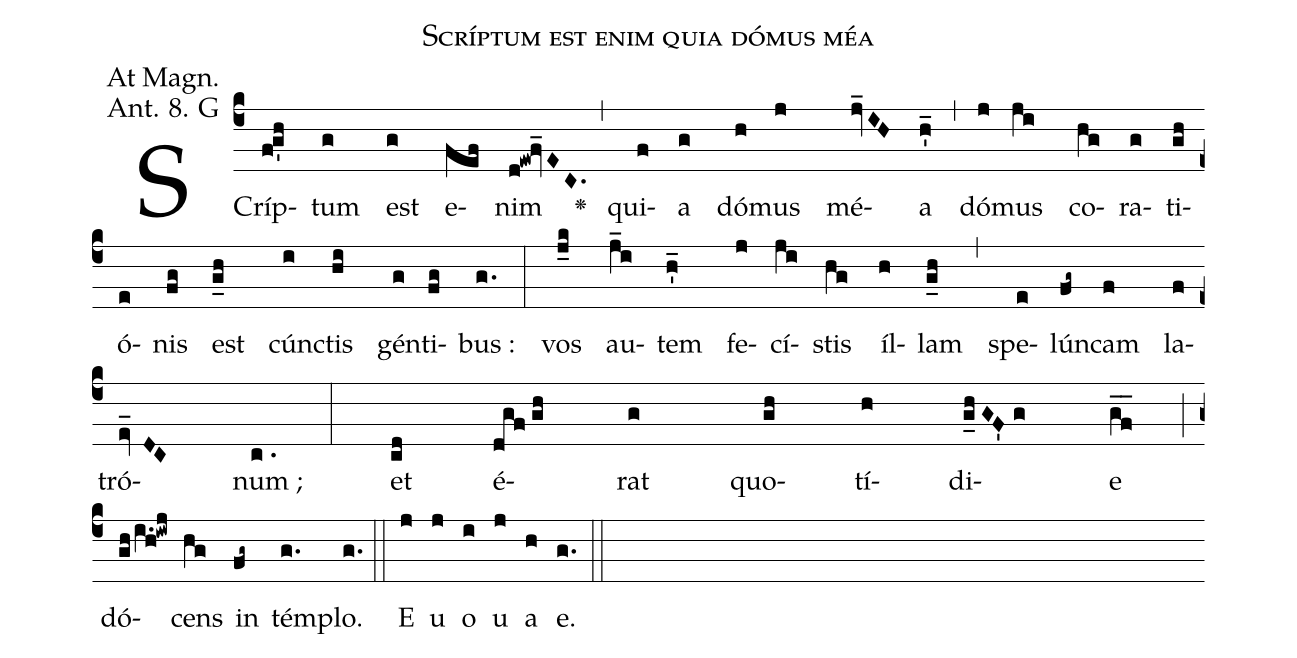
name: Scríptum est enim quia dómus méa;
office-part: Magnificat Antiphon;
mode: 8G;
annotation: At Magn.;
annotation: Ant. 8. G;
%%
% The syntax in this part is called gabc. Please refer to http://home.gna.org/gregorio/gabc/#basis

(c4)SCríp(f!g'h)tum(g) est(g) e(fef)nim(d!ew!fv_EC.) <v>\greheightstar</v>(,) qui(f)a(g) dó(h)mus(j) mé(jv_IH)a(h'_) (,) dó(j)mus(ji) co(hg)ra(g)ti(gh)ó(e)nis(fg) est(g_h) cún(i)ctis(hi) gén(g)ti(fg)bus :(g.) (:) vos(j_k) au(j_i)tem(h'_) fe(j)cí(ji)stis(hg) íl(h)lam(g_h) (,) spe(e)lún(fg~)cam(f) la(f)tró(ev_DC)num ;(c.) (:) et(cd) é(dgf/gh)rat(g) quo(gh)tí(h)di(g_h/GF'g)e(g_f_) (;z) dó(gh/i.h!iwj)cens(hg) in(fg~) tém(g.)plo.(g.) (::)

E(j) u(j) o(i) u(j) a(h) e.(g.) (::)
